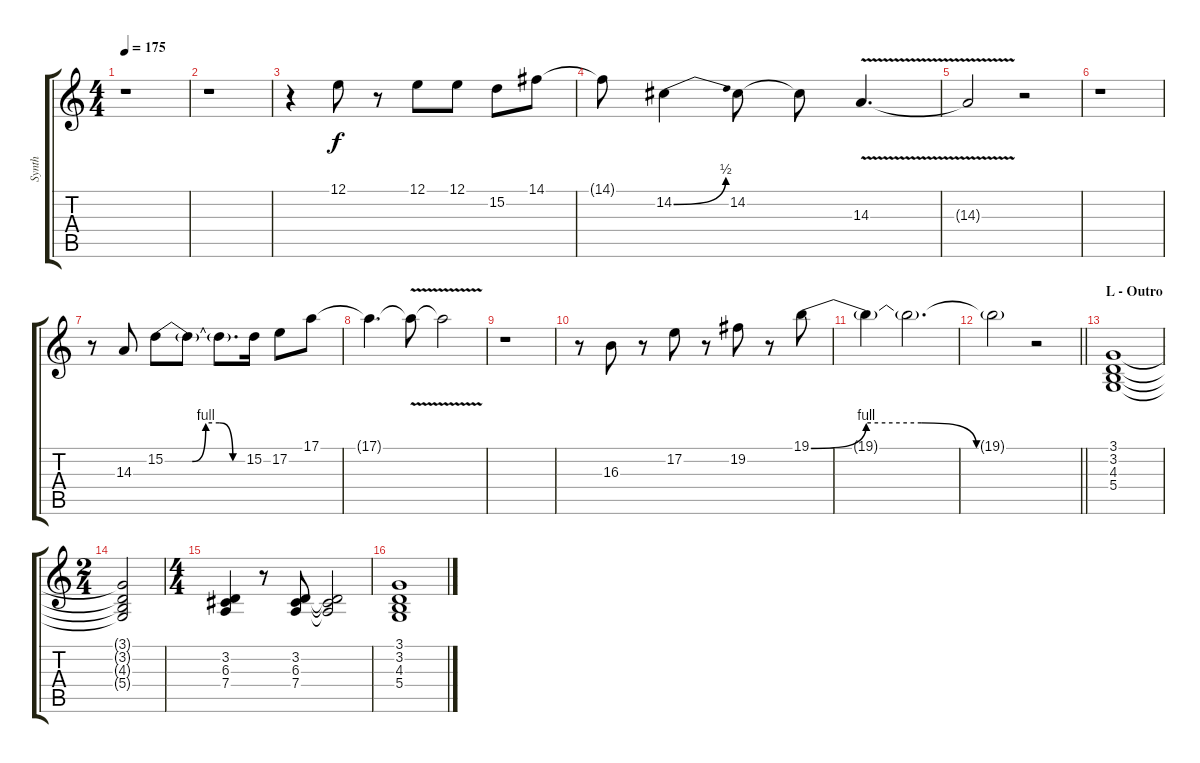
\track ("Synth" "Synth") {instrument lead2sawtooth}
\staff {score tabs}
\tuning (E4 B3 G3 D3 A2 E2) {hide}
\ts (4 4)
\tempo 175
\clef g2
\ks c
r.1{dy f} |
r.1 |
r.4 12.1.8 r.8 12.1.8 12.1.8 15.2.8 14.1.8 |
14.1{t}.8 14.2{be (bend 0 0 60 2)}.4 14.2.8 14.2{t}.8 14.3{v}.4{d} |
14.3{t}.2 r.2 |
r.1 |
r.8 14.3.8 15.2{be (custom 0 0 20 0 30 4 40 4 50 0 60 0)}.8 15.2{t}.8 15.2{t}.8{d} 15.2.16 17.2.8 17.1.8 |
17.1{t}.4{d} 17.1{v t}.8 17.1{t}.2 |
r.1 |
r.8 16.3.8 r.8 17.2.8 r.8 19.2.8 r.8 19.1{be (custom 0 0 15 4 30 4 45 0 60 0)}.8 |
19.1{t}.4 19.1{t}.2{d} |
\barLineRight lightlight
19.1{t}.2 r.2 |
\section ("" "L - Outro")
(3.1 3.2 4.3 5.4).1{volume 7 balance 13} |
\ts (2 4)
(3.1{t} 3.2{t} 4.3{t} 5.4{t}).2 |
\ts (4 4)
(3.2 6.3 7.4).4 r.8 (3.2 6.3 7.4).8 (3.2{t} 6.3{t} 7.4{t}).2 |
(3.1 3.2 4.3 5.4).1
